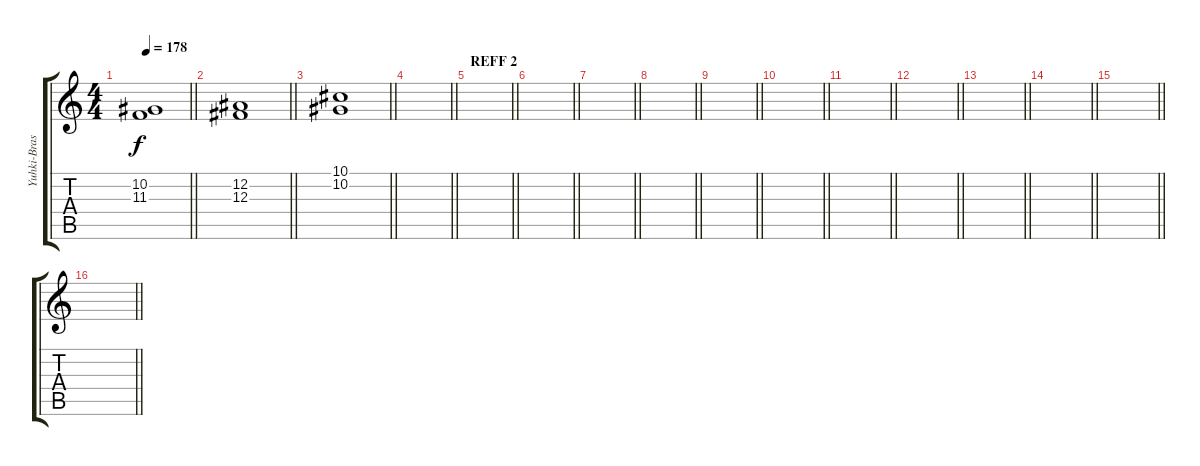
\track ("Yuhki-Brass" "Yuhki-Bras") {instrument brasssection}
\staff {score tabs}
\tuning (Eb4 Bb3 Gb3 Db3 Ab2 Eb2) {hide}
\ts (4 4)
\tempo 178
\clef g2
\barLineRight lightlight
\ks c
(10.2{t} 11.3{t}).1{dy f} |
\barLineRight lightlight
(12.2 12.3).1 |
\barLineRight lightlight
(10.1 10.2).1 |
\barLineRight lightlight
|
\section ("" "REFF 2")
\barLineRight lightlight
|
\barLineRight lightlight
|
\barLineRight lightlight
|
\barLineRight lightlight
|
\barLineRight lightlight
|
\barLineRight lightlight
|
\barLineRight lightlight
|
\barLineRight lightlight
|
\barLineRight lightlight
|
\barLineRight lightlight
|
\barLineRight lightlight
|
\barLineRight lightlight
